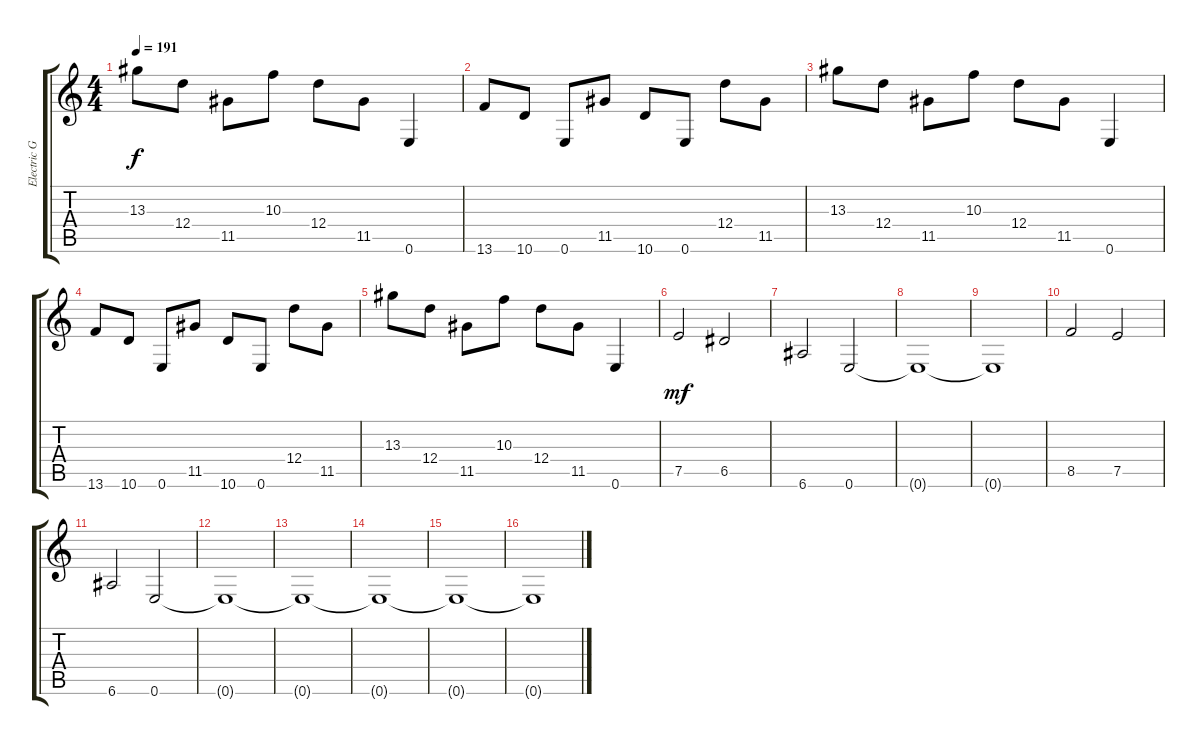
\track ("Electric Guitar Left" "Electric G") {instrument distortionguitar}
\staff {score tabs}
\tuning (E4 B3 G3 D3 A2 E2) {hide}
\ts (4 4)
\tempo 191
\clef g2
\ks c
13.3.8{dy f} 12.4.8 11.5.8 10.3.8 12.4.8 11.5.8 0.6.4 |
13.6.8 10.6.8 0.6.8 11.5.8 10.6.8 0.6.8 12.4.8 11.5.8 |
13.3.8 12.4.8 11.5.8 10.3.8 12.4.8 11.5.8 0.6.4 |
13.6.8 10.6.8 0.6.8 11.5.8 10.6.8 0.6.8 12.4.8 11.5.8 |
13.3.8 12.4.8 11.5.8 10.3.8 12.4.8 11.5.8 0.6.4 |
7.5.2{dy mf} 6.5.2 |
6.6.2 0.6.2 |
0.6{t}.1 |
0.6{t}.1 |
8.5.2 7.5.2 |
6.6.2 0.6.2 |
0.6{t}.1{volume 9} |
0.6{t}.1 |
0.6{t}.1{volume 5} |
0.6{t}.1 |
0.6{t}.1
